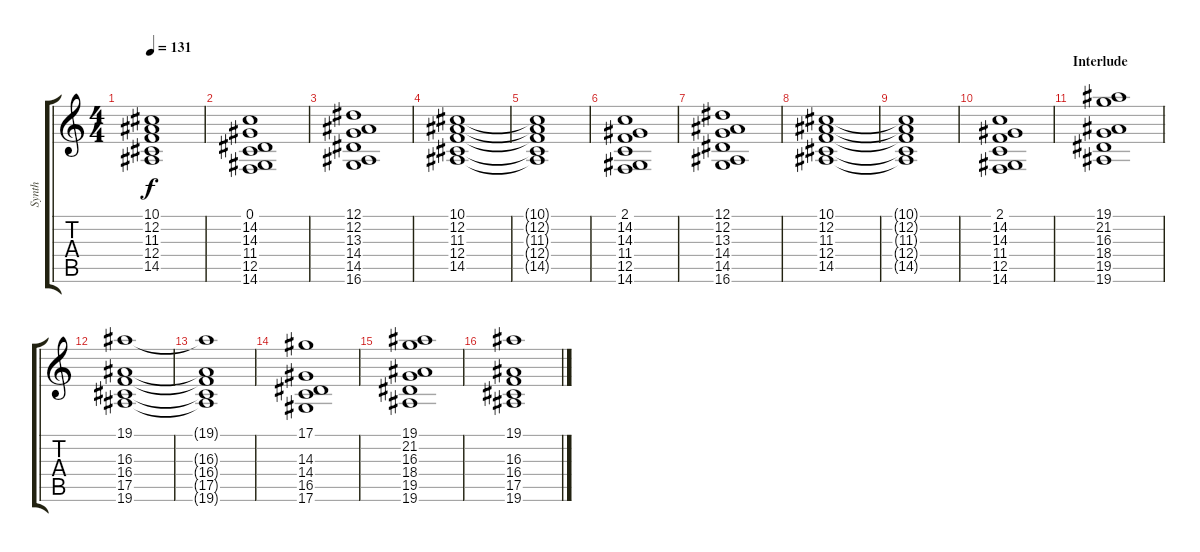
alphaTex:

\track ("Synth" "Synth") {instrument pad2warm}
\staff {score tabs}
\tuning (Eb4 Bb3 Gb3 Db3 Ab2 Eb2) {hide}
\ts (4 4)
\tempo 131
\clef g2
\ks c
(10.1{t} 12.2{t} 11.3{t} 12.4{t} 14.5{t}).1{dy f} |
(0.1 14.2 14.3 11.4 12.5 14.6).1 |
(12.1 12.2 13.3 14.4 14.5 16.6).1 |
(10.1 12.2 11.3 12.4 14.5).1 |
(10.1{t} 12.2{t} 11.3{t} 12.4{t} 14.5{t}).1 |
(2.1 14.2 14.3 11.4 12.5 14.6).1 |
(12.1 12.2 13.3 14.4 14.5 16.6).1 |
(10.1 12.2 11.3 12.4 14.5).1 |
(10.1{t} 12.2{t} 11.3{t} 12.4{t} 14.5{t}).1 |
(2.1 14.2 14.3 11.4 12.5 14.6).1 |
\section ("" "Interlude")
(19.1 21.2 16.3 18.4 19.5 19.6).1 |
(19.1 16.3 16.4 17.5 19.6).1 |
(19.1{t} 16.3{t} 16.4{t} 17.5{t} 19.6{t}).1 |
(17.1 14.3 14.4 16.5 17.6).1 |
(19.1 21.2 16.3 18.4 19.5 19.6).1 |
(19.1 16.3 16.4 17.5 19.6).1
